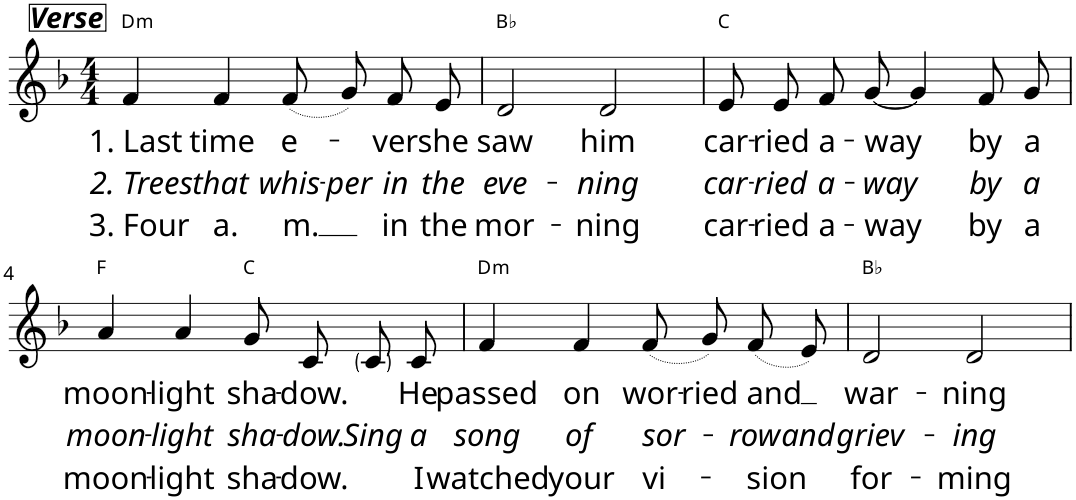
**kern	**text	**text	**text	**harte
*part1	*part1	*part1	*part1	*part1
*staff1	*staff1	*staff1	*staff1	*
*I"KD	*	*	*	*
*clefG2	*	*	*	*
*k[b-]	*	*	*	*
*F:	*	*	*	*
*M4/4	*	*	*	*
=1	=1	=1	=1	=1
!LO:TX:a:Bi:t=Verse	!	!	!	!
!	!LO:LY:b	!LO:LY:b	!LO:LY:b	!LO:H:kt=m
4f/	1. Last	2. Trees	3. Four	D:min
!	!LO:LY:b	!LO:LY:b	!LO:LY:b	!
4f/	time	that	a.	.
!	!LO:LY:b	!LO:LY:b	!LO:LY:b	!
(8f/L	e-	whis-	m.	.
!	!	!LO:LY:b	!	!
8g/J)	.	-per	.	.
!	!LO:LY:b	!LO:LY:b	!LO:LY:b	!
8f/L	-ver	in	in	.
!	!LO:LY:b	!LO:LY:b	!LO:LY:b	!
8e/J	she	the	the	.
=2	=2	=2	=2	=2
!	!LO:LY:b	!LO:LY:b	!LO:LY:b	!
2d/	saw	eve-	mor-	Bb:maj
!	!LO:LY:b	!LO:LY:b	!LO:LY:b	!
2d/	him	-ning	-ning	.
=3	=3	=3	=3	=3
!	!LO:LY:b	!LO:LY:b	!LO:LY:b	!
8e/L	car-	car-	car-	C:maj
!	!LO:LY:b	!LO:LY:b	!LO:LY:b	!
8e/J	-ried	-ried	-ried	.
!	!LO:LY:b	!LO:LY:b	!LO:LY:b	!
8f/L	a-	a-	a-	.
!	!LO:LY:b	!LO:LY:b	!LO:LY:b	!
[8g/J	-way	-way	-way	.
4g/]	.	.	.	.
!	!LO:LY:b	!LO:LY:b	!LO:LY:b	!
8f/L	by	by	by	.
!	!LO:LY:b	!LO:LY:b	!LO:LY:b	!
8g/J	a	a	a	.
!!LO:LB:g=z
=4	=4	=4	=4	=4
!	!LO:LY:b	!LO:LY:b	!LO:LY:b	!
4a/	moon-	moon-	moon-	F:maj
!	!LO:LY:b	!LO:LY:b	!LO:LY:b	!
4a/	-light	-light	-light	.
!	!LO:LY:b	!LO:LY:b	!LO:LY:b	!
8g/L	sha-	sha-	sha-	C:maj
!	!LO:LY:b	!LO:LY:b	!LO:LY:b	!
8c/J	-dow.	-dow.	-dow.	.
!	!	!LO:LY:b	!	!
8c/L	.	Sing	.	.
!	!LO:LY:b	!LO:LY:b	!LO:LY:b	!
8c/J	He	a	I	.
=5	=5	=5	=5	=5
!	!LO:LY:b	!LO:LY:b	!LO:LY:b	!LO:H:kt=m
4f/	passed	song	watched	D:min
!	!LO:LY:b	!LO:LY:b	!LO:LY:b	!
4f/	on	of	your	.
!	!LO:LY:b	!LO:LY:b	!LO:LY:b	!
(8f/L	wor-	sor-	vi-	.
!	!LO:LY:b	!	!	!
8g/J)	-ried	.	.	.
!	!LO:LY:b	!LO:LY:b	!LO:LY:b	!
(8f/L	and	-row	-sion	.
!	!	!LO:LY:b	!	!
8e/J)	.	and	.	.
=6	=6	=6	=6	=6
!	!LO:LY:b	!LO:LY:b	!LO:LY:b	!
2d/	war-	griev-	for-	Bb:maj
!	!LO:LY:b	!LO:LY:b	!LO:LY:b	!
2d/	-ning	-ing	-ming	.
=	=	=	=	=
*-	*-	*-	*-	*-
